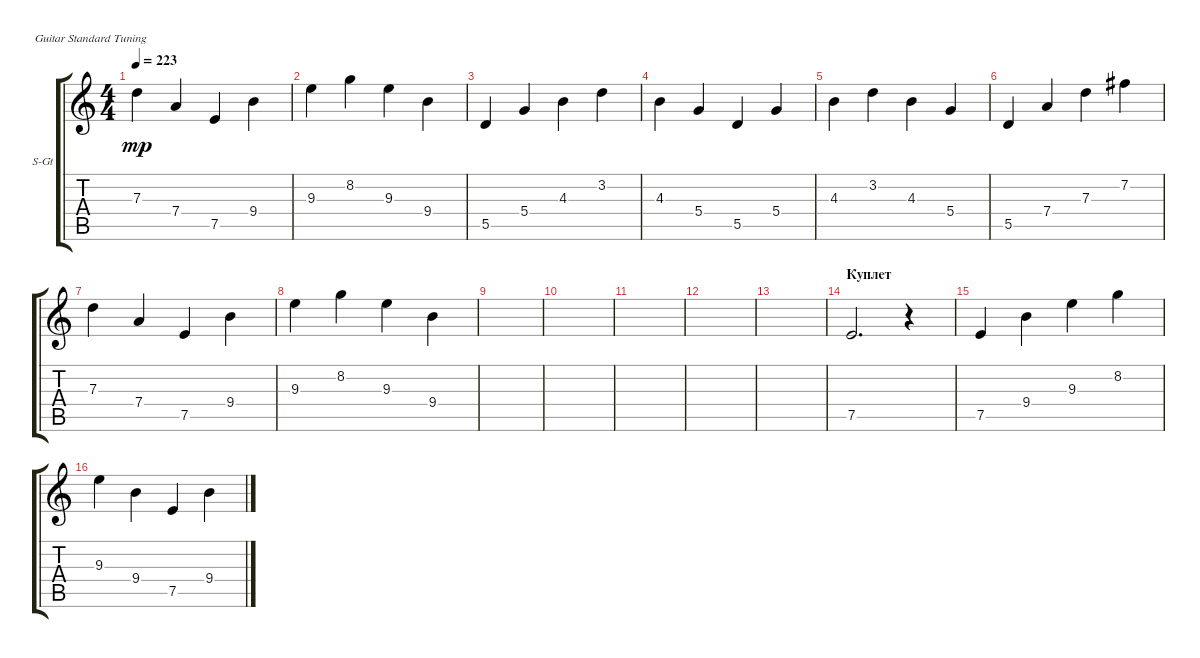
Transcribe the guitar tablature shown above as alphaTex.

\defaultSystemsLayout 4
\bracketExtendMode groupsimilarinstruments
\firstSystemTrackNameOrientation horizontal
\otherSystemsTrackNameOrientation horizontal
\track ("Steel Guitar" "S-Gt") {mute instrument acousticguitarsteel}
\staff {score tabs}
\tuning (E4 B3 G3 D3 A2 E2)
\ts (4 4)
\tempo 223
\clef g2
\ks c
7.3.4{dy mp} 7.4.4 7.5.4 9.4.4 |
9.3.4 8.2.4 9.3.4 9.4.4 |
5.5.4 5.4.4 4.3.4 3.2.4 |
4.3.4 5.4.4 5.5.4 5.4.4 |
4.3.4 3.2.4 4.3.4 5.4.4 |
5.5.4 7.4.4 7.3.4 7.2.4 |
7.3.4 7.4.4 7.5.4 9.4.4 |
9.3.4 8.2.4 9.3.4 9.4.4 |
|
|
|
|
|
\section ("" "Куплет")
7.5.2{d} r.4 |
7.5.4 9.4.4 9.3.4 8.2.4 |
9.3.4 9.4.4 7.5.4 9.4.4
